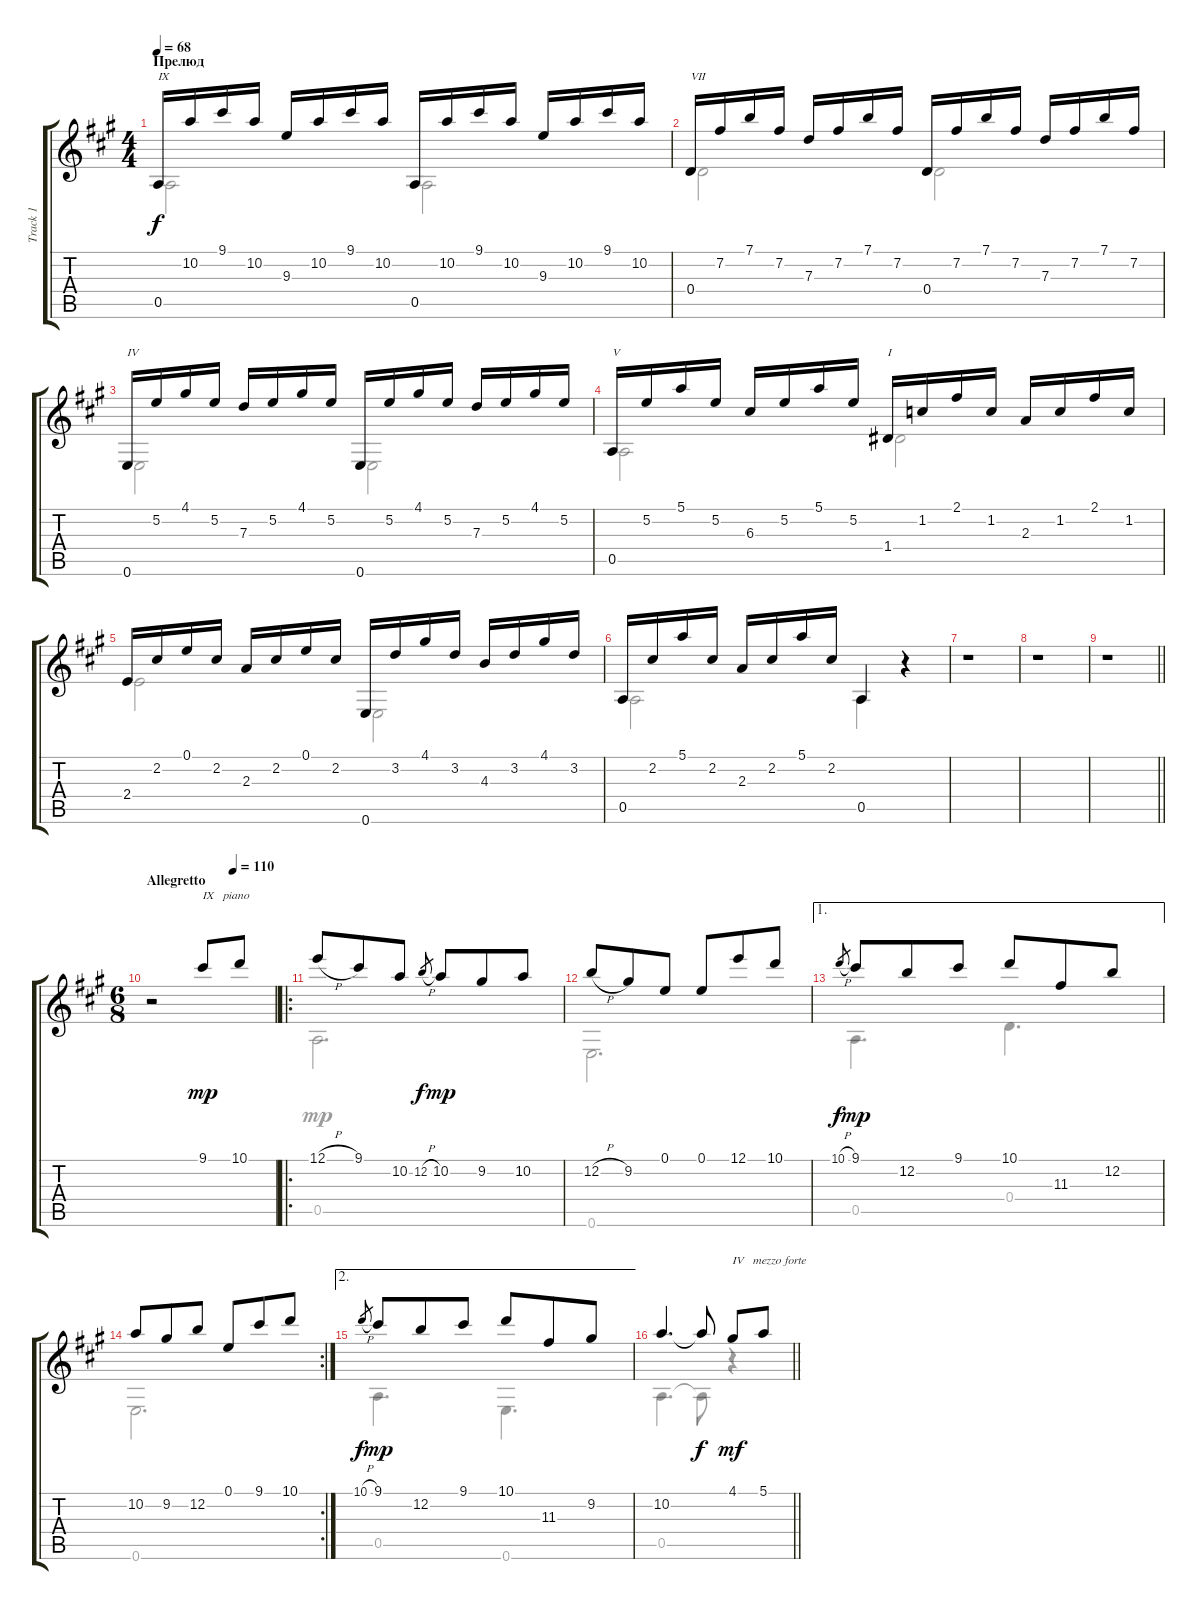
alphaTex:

\track ("Track 1" "Track 1") {instrument acousticguitarsteel}
\staff {score tabs}
\tuning (E4 B3 G3 D3 A2 E2) {hide}
\voice
\ts (4 4)
\section ("" "Прелюд")
\tempo 68
\clef g2
\ks a
0.5.16{txt "IX" dy f instrument acousticguitarsteel} 10.2.16 9.1.16 10.2.16{beam split} 9.3.16 10.2.16 9.1.16 10.2.16 0.5.16 10.2.16 9.1.16 10.2.16{beam split} 9.3.16 10.2.16 9.1.16 10.2.16 |
0.4.16{txt "VII"} 7.2.16 7.1.16 7.2.16{beam split} 7.3.16 7.2.16 7.1.16 7.2.16 0.4.16 7.2.16 7.1.16 7.2.16{beam split} 7.3.16 7.2.16 7.1.16 7.2.16 |
0.6.16{txt "IV"} 5.2.16 4.1.16 5.2.16 7.3.16 5.2.16 4.1.16 5.2.16 0.6.16 5.2.16 4.1.16 5.2.16 7.3.16 5.2.16 4.1.16 5.2.16 |
0.5.16{txt "V"} 5.2.16 5.1.16 5.2.16 6.3.16 5.2.16 5.1.16 5.2.16 1.4.16{txt "I"} 1.2.16 2.1.16 1.2.16 2.3.16 1.2.16 2.1.16 1.2.16 |
2.4.16 2.2.16 0.1.16 2.2.16 2.3.16 2.2.16 0.1.16 2.2.16 0.6.16 3.2.16 4.1.16 3.2.16 4.3.16 3.2.16 4.1.16 3.2.16 |
0.5.16 2.2.16 5.1.16 2.2.16{beam split} 2.3.16 2.2.16 5.1.16 2.2.16 0.5.4 r.4 |
r.1 |
r.1 |
\barLineRight lightlight
r.1 |
\ts (6 8)
\section ("" "Allegretto")
\tempo (110 0.6666666666666666)
r.2 9.1.8{txt "IX   piano" dy mp beam Up beam merge} 10.1.8{beam Up} |
\ro
12.1{h}.8 9.1.8 10.2.8 12.2{h}.8{gr dy f} 10.2.8{dy mp} 9.2.8 10.2.8 |
12.2{h}.8 9.2.8 0.1.8 0.1.8 12.1.8 10.1.8 |
\ae 1
10.1{h}.8{gr dy f} 9.1.8{dy mp} 12.2.8 9.1.8 10.1.8 11.3.8 12.2.8 |
\rc 2
10.2.8 9.2.8 12.2.8 0.1.8 9.1.8 10.1.8 |
\ae 2
10.1{h}.8{gr dy f} 9.1.8{dy mp} 12.2.8 9.1.8 10.1.8 11.3.8 9.2.8 |
\barLineRight lightlight
10.2.4{d} 10.2{t}.8{dy f beam split} 4.1.8{txt "IV   mezzo forte" dy mf} 5.1.8
\voice
\clef g2
\ottava regular
\simile none
\ks a
0.5.2{dy f} 0.5.2 |
0.4.2 0.4.2 |
0.6.2 0.6.2 |
0.5.2 1.4.2 |
2.4.2 0.6.2 |
0.5.2 0.5.4 r.4 |
|
|
\barLineRight lightlight
|
|
0.5.2{d dy mp} |
0.6.2{d} |
0.5.4{d} 0.4.4{d} |
0.6.2{d} |
0.5.4{d} 0.6.4{d} |
\barLineRight lightlight
0.5.4{d} 0.5{t}.8{dy f} r.4
